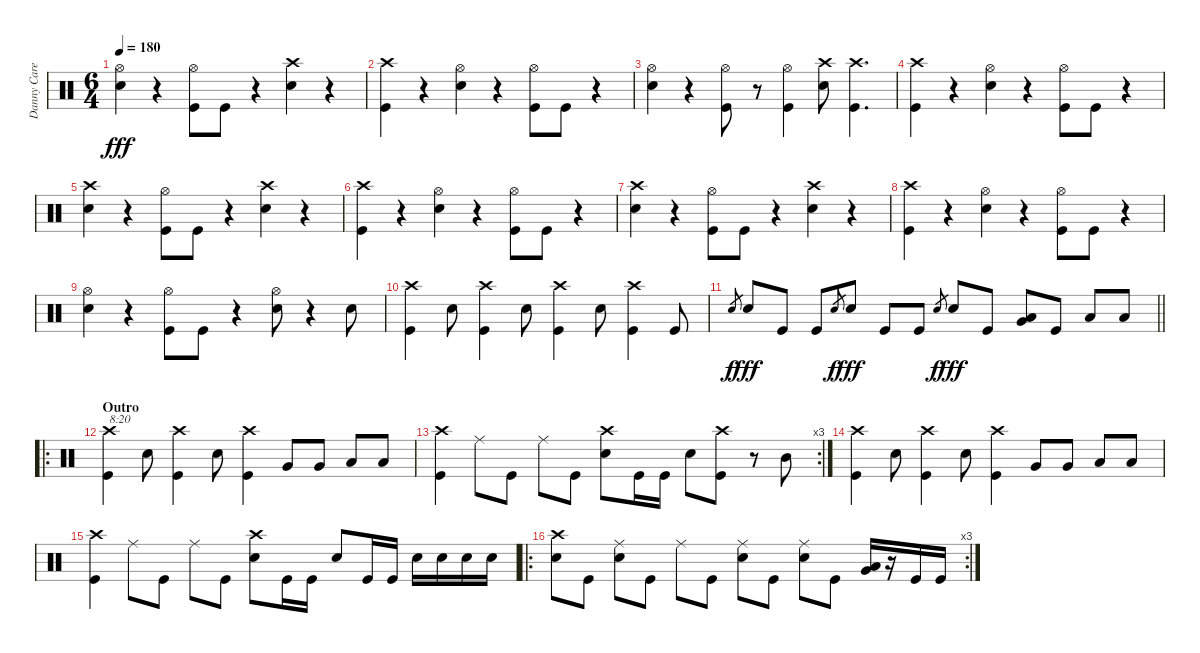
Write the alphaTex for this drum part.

\track ("Danny Carey" "Danny Care") {instrument percussion}
\staff {score}
\articulation defaults
\ts (6 4)
\tempo 180
\clef neutral
\ks c
("Snare (hit) 2" "Hi-Hat (open)").4{dy fff} r.4 ("Kick (hit)" "Hi-Hat (open)").8 "Kick (hit)".8 r.4 ("Snare (hit) 2" "Crash high (hit)").4 r.4 |
("Kick (hit)" "Crash high (hit)").4 r.4 ("Snare (hit) 2" "Hi-Hat (open)").4 r.4 ("Hi-Hat (open)" "Kick (hit)").8 "Kick (hit)".8 r.4 |
("Snare (hit) 2" "Hi-Hat (open)").4 r.4 ("Kick (hit)" "Hi-Hat (open)").8 r.8 ("Kick (hit)" "Hi-Hat (open)").4 ("Snare (hit) 2" "Crash high (hit)").8 ("Kick (hit)" "Crash high (hit)").4{d} |
("Kick (hit)" "Crash high (hit)").4 r.4 ("Snare (hit) 2" "Hi-Hat (open)").4 r.4 ("Hi-Hat (open)" "Kick (hit)").8 "Kick (hit)".8 r.4 |
("Snare (hit) 2" "Crash high (hit)").4 r.4 ("Kick (hit)" "Hi-Hat (open)").8 "Kick (hit)".8 r.4 ("Snare (hit) 2" "Crash high (hit)").4 r.4 |
("Kick (hit)" "Crash high (hit)").4 r.4 ("Snare (hit) 2" "Hi-Hat (open)").4 r.4 ("Hi-Hat (open)" "Kick (hit)").8 "Kick (hit)".8 r.4 |
("Snare (hit) 2" "Crash high (hit)").4 r.4 ("Kick (hit)" "Hi-Hat (open)").8 "Kick (hit)".8 r.4 ("Snare (hit) 2" "Crash high (hit)").4 r.4 |
("Kick (hit)" "Crash high (hit)").4 r.4 ("Snare (hit) 2" "Hi-Hat (open)").4 r.4 ("Hi-Hat (open)" "Kick (hit)").8 "Kick (hit)".8 r.4 |
("Snare (hit) 2" "Hi-Hat (open)").4 r.4 ("Kick (hit)" "Hi-Hat (open)").8 "Kick (hit)".8 r.4 ("Hi-Hat (open)" "Snare (hit) 2").8 r.4 "Snare (hit) 2".8 |
("Kick (hit)" "Crash high (hit)").4 "Snare (hit) 2".8 ("Crash high (hit)" "Kick (hit)").4 "Snare (hit) 2".8 ("Kick (hit)" "Crash high (hit)").4 "Snare (hit) 2".8 ("Kick (hit)" "Crash high (hit)").4 "Kick (hit)".8 |
\barLineRight lightlight "Snare (hit) 2".8{gr dy f} "Snare (hit) 2".8{dy fff} "Kick (hit)".8 "Kick (hit)".8 "Snare (hit) 2".8{gr dy f} "Snare (hit) 2".8{dy fff} "Kick (hit)".8 "Kick (hit)".8 "Snare (hit) 2".8{gr dy f} "Snare (hit) 2".8{dy fff} "Kick (hit)".8
("Very Low Tom (hit)" "Low Floor Tom (hit)").8 "Kick (hit)".8 "Low Floor Tom (hit)".8 "Low Floor Tom (hit)".8 |
\ro
\section ("" "Outro")
("Kick (hit)" "Crash high (hit)").4{txt "8:20"} "Snare (hit) 2".8 ("Kick (hit)" "Crash high (hit)").4 "Snare (hit) 2".8 ("Kick (hit)" "Crash high (hit)").4 "Very Low Tom (hit)".8 "Very Low Tom (hit)".8 "Low Floor Tom (hit)".8 "Low Floor Tom (hit)".8 |
\rc 3
("Kick (hit)" "Crash high (hit)").4 "Ride (middle)".8 "Kick (hit)".8 "Ride (middle)".8 "Kick (hit)".8 ("Snare (hit) 2" "Crash high (hit)").8 "Kick (hit)".16 "Kick (hit)".16 "Snare (hit) 2".8 ("Kick (hit)" "Crash high (hit)").8 r.8 "Mid Tom (hit)".8 |
("Kick (hit)" "Crash high (hit)").4 "Snare (hit) 2".8 ("Kick (hit)" "Crash high (hit)").4 "Snare (hit) 2".8 ("Kick (hit)" "Crash high (hit)").4 "Very Low Tom (hit)".8 "Very Low Tom (hit)".8 "Low Floor Tom (hit)".8 "Low Floor Tom (hit)".8 |
("Kick (hit)" "Crash high (hit)").4 "Ride (middle)".8 "Kick (hit)".8 "Ride (middle)".8 "Kick (hit)".8 ("Snare (hit) 2" "Crash high (hit)").8 "Kick (hit)".16 "Kick (hit)".16 "Snare (hit) 2".8 "Kick (hit)".16 "Kick (hit)".16 "Snare (hit) 2".16 "Snare (hit) 2".16 "Snare (hit) 2".16 "Snare (hit) 2".16 |
\ro
\rc 3
("Snare (hit) 2" "Crash high (hit)").8 "Kick (hit)".8 ("Ride (middle)" "Snare (hit) 2").8 "Kick (hit)".8 "Ride (middle)".8 "Kick (hit)".8 ("Snare (hit) 2" "Ride (middle)").8 "Kick (hit)".8 ("Snare (hit) 2" "Ride (middle)").8 "Kick (hit)".8 ("Very Low Tom (hit)" "Low Floor Tom (hit)").16 r.16 "Kick (hit)".16 "Kick (hit)".16
